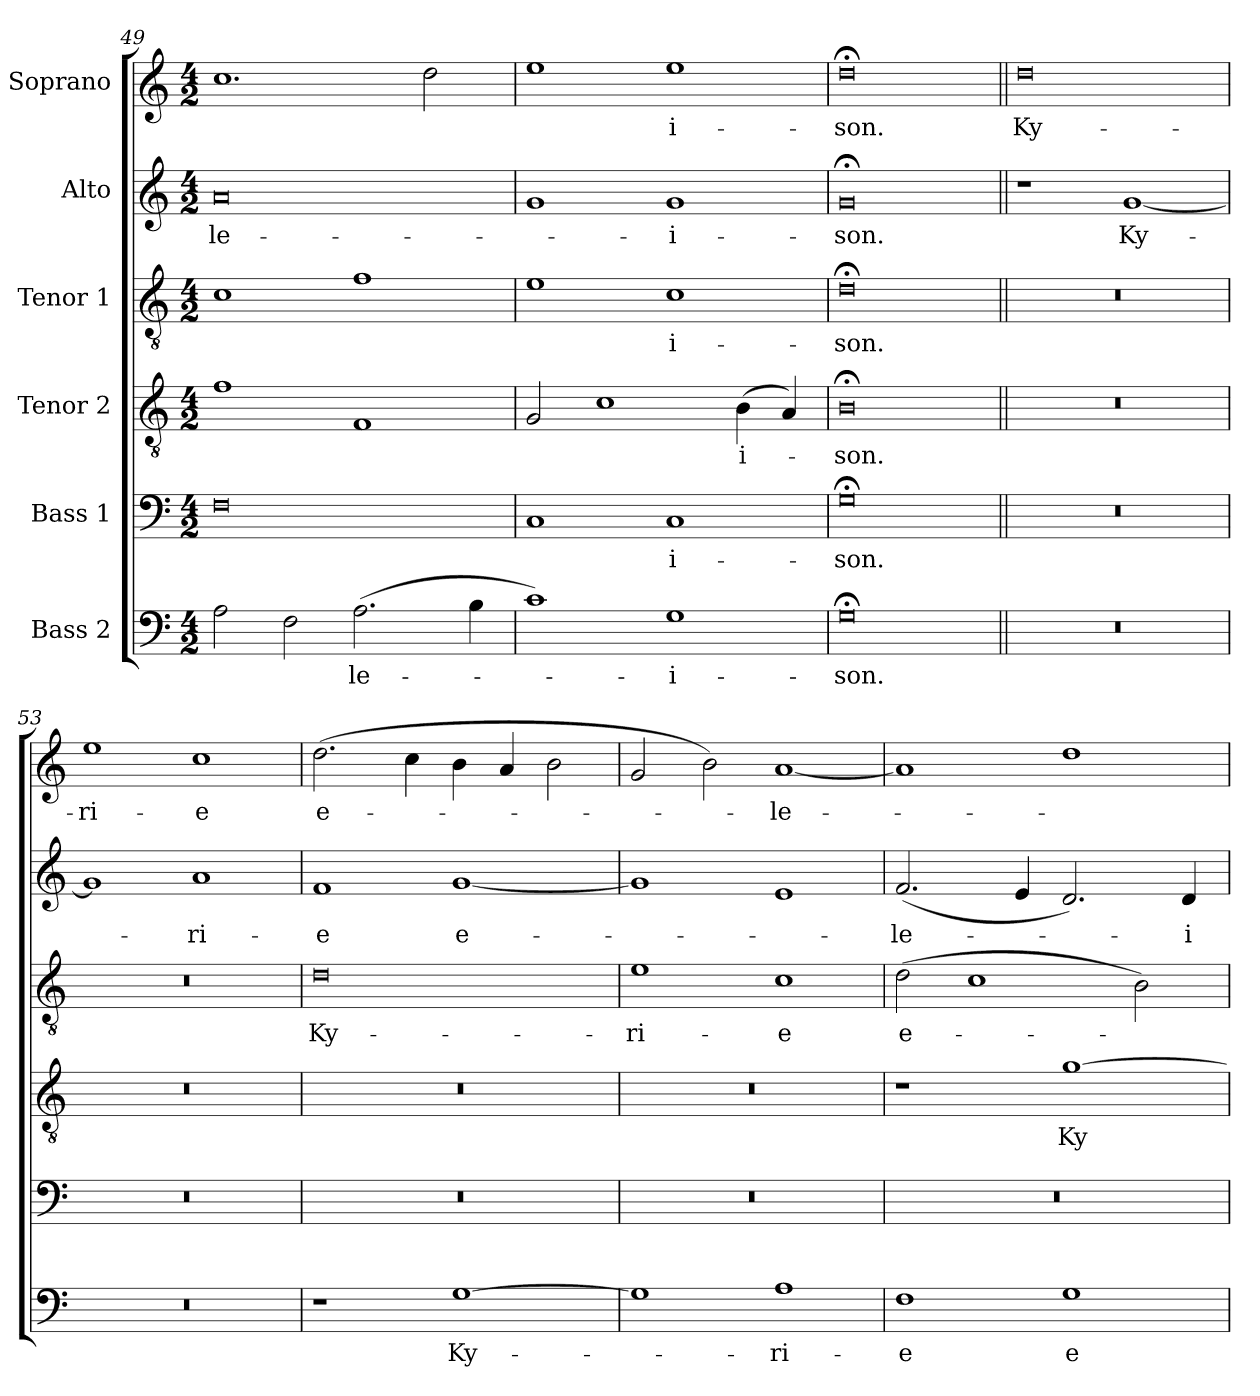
**kern	**text	**kern	**text	**kern	**text	**kern	**text	**kern	**text	**kern	**text
*part6	*part6	*part5	*part5	*part4	*part4	*part3	*part3	*part2	*part2	*part1	*part1
*staff6	*staff6	*staff5	*staff5	*staff4	*staff4	*staff3	*staff3	*staff2	*staff2	*staff1	*staff1
*I"Bass 2	*	*I"Bass 1	*	*I"Tenor 2	*	*I"Tenor 1	*	*I"Alto	*	*I"Soprano	*
*clefF4	*	*clefF4	*	*clefGv2	*	*clefGv2	*	*clefG2	*	*clefG2	*
*k[]	*	*k[]	*	*k[]	*	*k[]	*	*k[]	*	*k[]	*
*C:	*	*C:	*	*C:	*	*C:	*	*C:	*	*C:	*
*M4/2	*	*M4/2	*	*M4/2	*	*M4/2	*	*M4/2	*	*M4/2	*
=49	=49	=49	=49	=49	=49	=49	=49	=49	=49	=49	=49
2A\	.	0F	.	1f	.	1c	.	0a	-le-	1.cc	.
2F\	.	.	.	.	.	.	.	.	.	.	.
(2.A\	-le-	.	.	1F	.	1f	.	.	.	.	.
.	.	.	.	.	.	.	.	.	.	2dd\	.
4B\	.	.	.	.	.	.	.	.	.	.	.
!!LO:PB:g=z
=50	=50	=50	=50	=50	=50	=50	=50	=50	=50	=50	=50
1c)	.	1C	.	2G/	.	1e	.	1g	.	1ee	.
.	.	.	.	1c	.	.	.	.	.	.	.
1G	-i-	1C	-i-	.	.	1c	-i-	1g	-i-	1ee	-i-
.	.	.	.	(4B\	-i-	.	.	.	.	.	.
.	.	.	.	4A/)	.	.	.	.	.	.	.
=51	=51	=51	=51	=51	=51	=51	=51	=51	=51	=51	=51
0G;<	-son.	0G;<	-son.	0B;	-son.	0d;<	-son.	0g;	-son.	0dd;<	-son.
=52||	=52||	=52||	=52||	=52||	=52||	=52||	=52||	=52||	=52||	=52||	=52||
0r	.	0r	.	0r	.	0r	.	1r	.	0dd	Ky-
.	.	.	.	.	.	.	.	[1g	Ky-	.	.
=53	=53	=53	=53	=53	=53	=53	=53	=53	=53	=53	=53
0r	.	0r	.	0r	.	0r	.	1g]	.	1ee	-ri-
.	.	.	.	.	.	.	.	1a	-ri-	1cc	-e
=54	=54	=54	=54	=54	=54	=54	=54	=54	=54	=54	=54
1r	.	0r	.	0r	.	0d	Ky-	1f	-e	(2.dd\	e-
.	.	.	.	.	.	.	.	.	.	4cc\	.
[1G	Ky-	.	.	.	.	.	.	[1g	e-	4b\	.
.	.	.	.	.	.	.	.	.	.	4a/	.
.	.	.	.	.	.	.	.	.	.	2b\	.
=55	=55	=55	=55	=55	=55	=55	=55	=55	=55	=55	=55
1G]	.	0r	.	0r	.	1e	-ri-	1g]	.	2g/	.
.	.	.	.	.	.	.	.	.	.	2b\)	.
1A	-ri-	.	.	.	.	1c	-e	1e	.	[1a	-le-
=56	=56	=56	=56	=56	=56	=56	=56	=56	=56	=56	=56
1F	-e	0r	.	1r	.	(2d\	e-	(2.f/	-le-	1a]	.
.	.	.	.	.	.	1c	.	.	.	.	.
.	.	.	.	.	.	.	.	4e/	.	.	.
1G	e-	.	.	[1g	Ky-	.	.	2.d/)	.	1dd	.
.	.	.	.	.	.	2B\)	.	.	.	.	.
.	.	.	.	.	.	.	.	4d/	-i-	.	.
=	=	=	=	=	=	=	=	=	=	=	=
*-	*-	*-	*-	*-	*-	*-	*-	*-	*-	*-	*-
